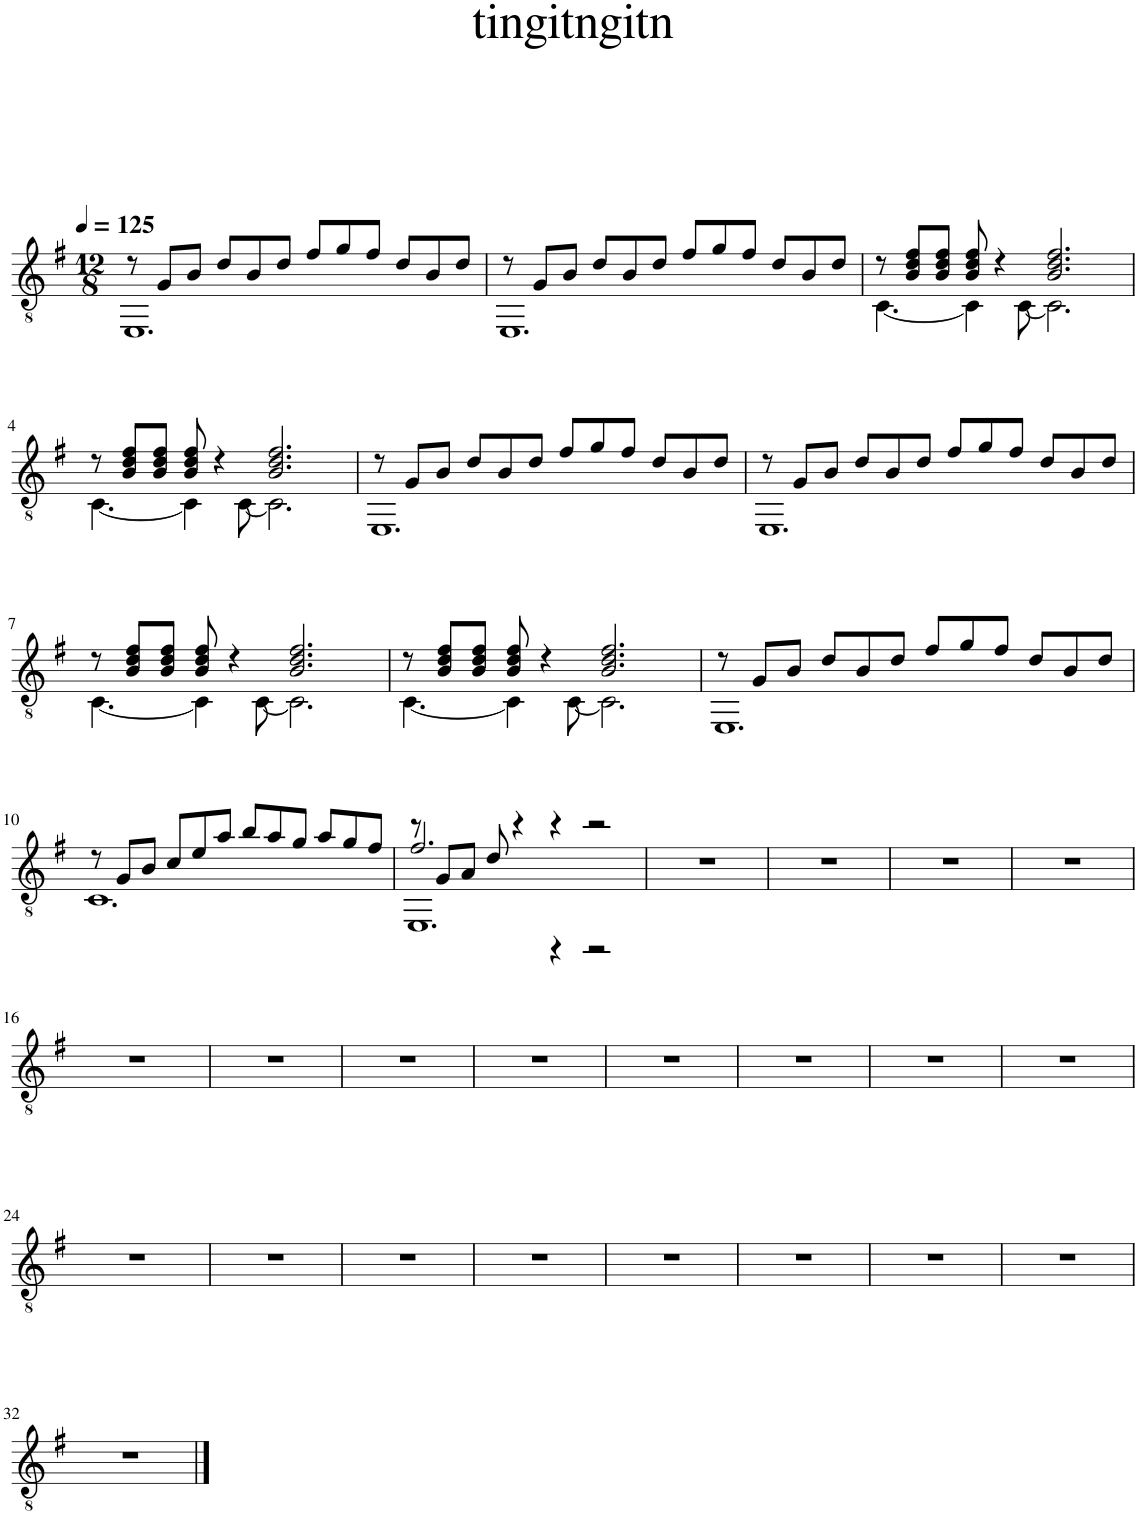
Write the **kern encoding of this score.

**kern
*part1
*staff1
*I"Classical Guitar
*I'Guit.
*clefGv2
*k[f#]
*M12/8
*MM125
=1
*^
8r	1.EE
8G/L	.
8B/J	.
8d/L	.
8B/	.
8d/J	.
8f#/L	.
8g/	.
8f#/J	.
8d/L	.
8B/	.
8d/J	.
=2	=2
8r	1.EE
8G/L	.
8B/J	.
8d/L	.
8B/	.
8d/J	.
8f#/L	.
8g/	.
8f#/J	.
8d/L	.
8B/	.
8d/J	.
=3	=3
8r	[4.C\
8B/ 8d/ 8f#/L	.
8B/ 8d/ 8f#/J	.
8B/ 8d/ 8f#/	4C\]
4r	.
.	[8C\
2.B/ 2.d/ 2.f#/	2.C\]
!!LO:LB:g=z	!!
=4	=4
8r	[4.C\
8B/ 8d/ 8f#/L	.
8B/ 8d/ 8f#/J	.
8B/ 8d/ 8f#/	4C\]
4r	.
.	[8C\
2.B/ 2.d/ 2.f#/	2.C\]
=5	=5
8r	1.EE
8G/L	.
8B/J	.
8d/L	.
8B/	.
8d/J	.
8f#/L	.
8g/	.
8f#/J	.
8d/L	.
8B/	.
8d/J	.
=6	=6
8r	1.EE
8G/L	.
8B/J	.
8d/L	.
8B/	.
8d/J	.
8f#/L	.
8g/	.
8f#/J	.
8d/L	.
8B/	.
8d/J	.
!!LO:LB:g=z	!!
=7	=7
8r	[4.C\
8B/ 8d/ 8f#/L	.
8B/ 8d/ 8f#/J	.
8B/ 8d/ 8f#/	4C\]
4r	.
.	[8C\
2.B/ 2.d/ 2.f#/	2.C\]
=8	=8
8r	[4.C\
8B/ 8d/ 8f#/L	.
8B/ 8d/ 8f#/J	.
8B/ 8d/ 8f#/	4C\]
4r	.
.	[8C\
2.B/ 2.d/ 2.f#/	2.C\]
=9	=9
8r	1.EE
8G/L	.
8B/J	.
8d/L	.
8B/	.
8d/J	.
8f#/L	.
8g/	.
8f#/J	.
8d/L	.
8B/	.
8d/J	.
!!LO:LB:g=z	!!
=10	=10
8r	1.C
8G/L	.
8B/J	.
8c/L	.
8e/	.
8a/J	.
8b/L	.
8a/	.
8g/J	.
8a/L	.
8g/	.
8f#/J	.
=11	=11
*	*^
8r	1.EE	2.f#/
8G/L	.	.
8A/J	.	.
8d/	.	.
4r	.	.
4r	.	4r
2r	.	2r
*v	*v	*v
=12
1.r
=13
1.r
=14
1.r
=15
1.r
!!LO:LB:g=z
=16
1.r
=17
1.r
=18
1.r
=19
1.r
=20
1.r
=21
1.r
=22
1.r
=23
1.r
!!LO:LB:g=z
=24
1.r
=25
1.r
=26
1.r
=27
1.r
=28
1.r
=29
1.r
=30
1.r
=31
1.r
!!LO:LB:g=z
=32
1.r
==
*-
